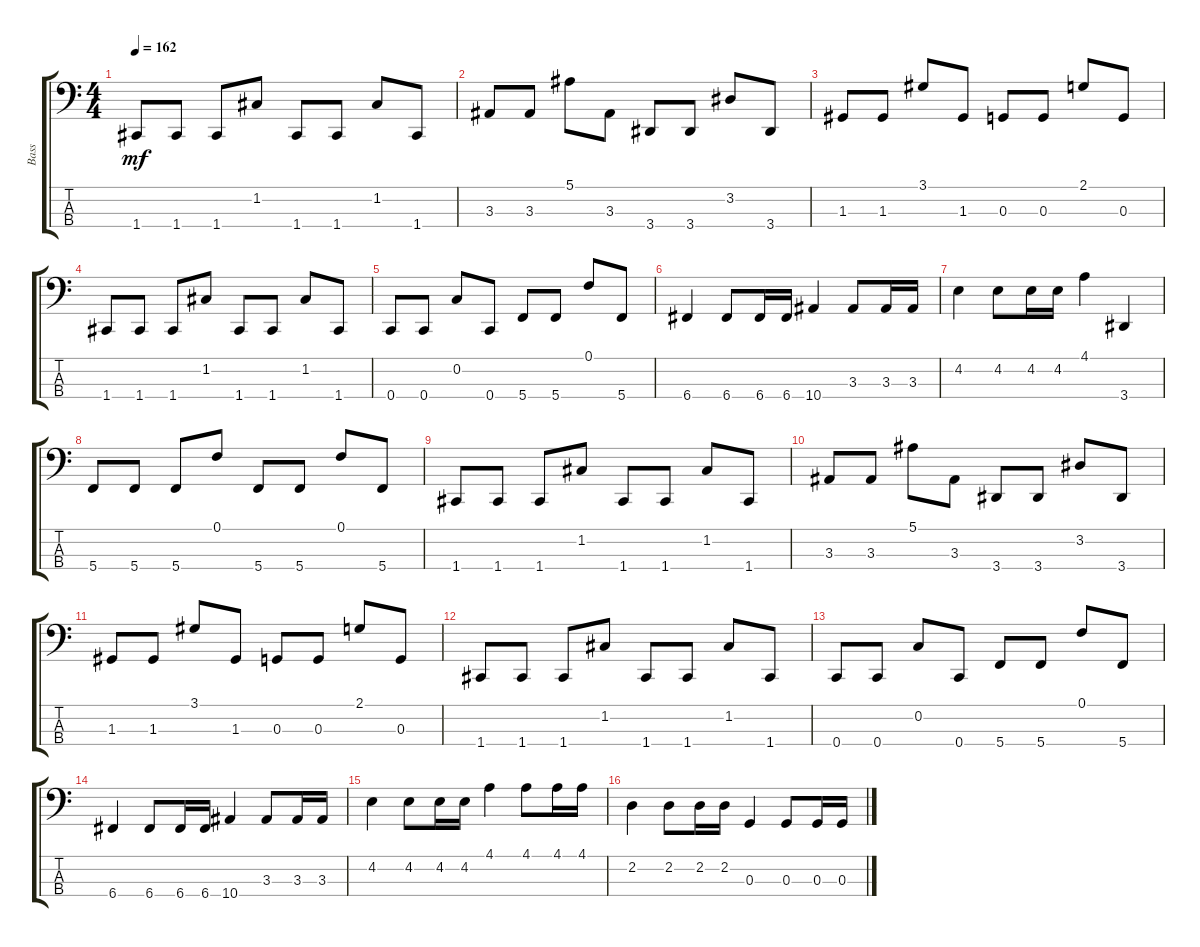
\track ("Bass" "Bass") {instrument electricbassfinger}
\staff {score tabs}
\tuning (F2 C2 G1 C1) {hide}
\ts (4 4)
\tempo 162
\clef f4
\ks aminor
1.4.8{dy mf} 1.4.8 1.4.8 1.2.8 1.4.8 1.4.8 1.2.8 1.4.8 |
3.3.8 3.3.8 5.1.8 3.3.8 3.4.8 3.4.8 3.2.8 3.4.8 |
1.3.8 1.3.8 3.1.8 1.3.8 0.3.8 0.3.8 2.1.8 0.3.8 |
1.4.8 1.4.8 1.4.8 1.2.8 1.4.8 1.4.8 1.2.8 1.4.8 |
0.4.8 0.4.8 0.2.8 0.4.8 5.4.8 5.4.8 0.1.8 5.4.8 |
6.4.4 6.4.8 6.4.16 6.4.16 10.4.4 3.3.8 3.3.16 3.3.16 |
4.2.4 4.2.8 4.2.16 4.2.16 4.1.4 3.4.4 |
5.4.8 5.4.8 5.4.8 0.1.8 5.4.8 5.4.8 0.1.8 5.4.8 |
1.4.8 1.4.8 1.4.8 1.2.8 1.4.8 1.4.8 1.2.8 1.4.8 |
3.3.8 3.3.8 5.1.8 3.3.8 3.4.8 3.4.8 3.2.8 3.4.8 |
1.3.8 1.3.8 3.1.8 1.3.8 0.3.8 0.3.8 2.1.8 0.3.8 |
1.4.8 1.4.8 1.4.8 1.2.8 1.4.8 1.4.8 1.2.8 1.4.8 |
0.4.8 0.4.8 0.2.8 0.4.8 5.4.8 5.4.8 0.1.8 5.4.8 |
6.4.4 6.4.8 6.4.16 6.4.16 10.4.4 3.3.8 3.3.16 3.3.16 |
4.2.4 4.2.8 4.2.16 4.2.16 4.1.4 4.1.8 4.1.16 4.1.16 |
2.2.4 2.2.8 2.2.16 2.2.16 0.3.4 0.3.8 0.3.16 0.3.16
